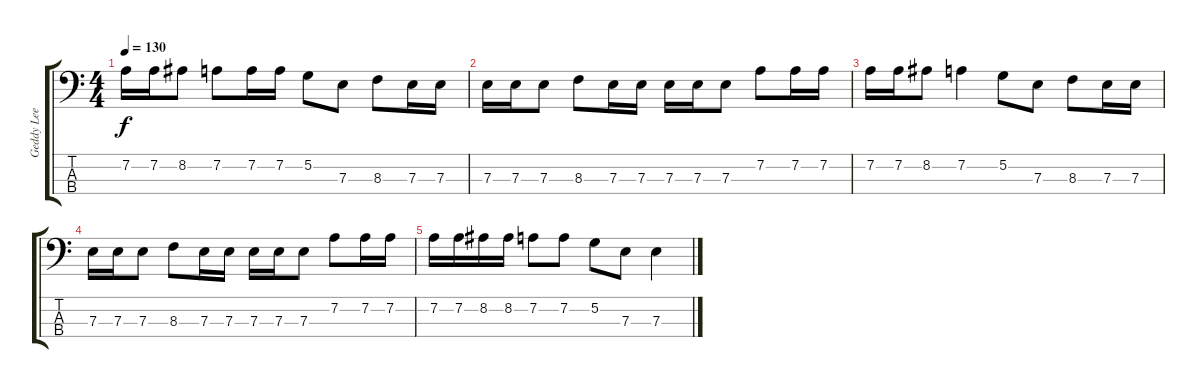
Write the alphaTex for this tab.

\track ("Geddy Lee" "Geddy Lee") {instrument electricbasspick}
\staff {score tabs}
\tuning (G2 D2 A1 E1) {hide}
\ts (4 4)
\tempo 130
\clef f4
\ks c
7.2.16{dy f} 7.2.16 8.2.8 7.2.8 7.2.16 7.2.16 5.2.8 7.3.8 8.3.8 7.3.16 7.3.16 |
7.3.16 7.3.16 7.3.8 8.3.8 7.3.16 7.3.16 7.3.16 7.3.16 7.3.8 7.2.8 7.2.16 7.2.16 |
7.2.16 7.2.16 8.2.8 7.2.4 5.2.8 7.3.8 8.3.8 7.3.16 7.3.16 |
7.3.16 7.3.16 7.3.8 8.3.8 7.3.16 7.3.16 7.3.16 7.3.16 7.3.8 7.2.8 7.2.16 7.2.16 |
7.2.16 7.2.16 8.2.16 8.2.16 7.2.8 7.2.8 5.2.8 7.3.8 7.3.4
